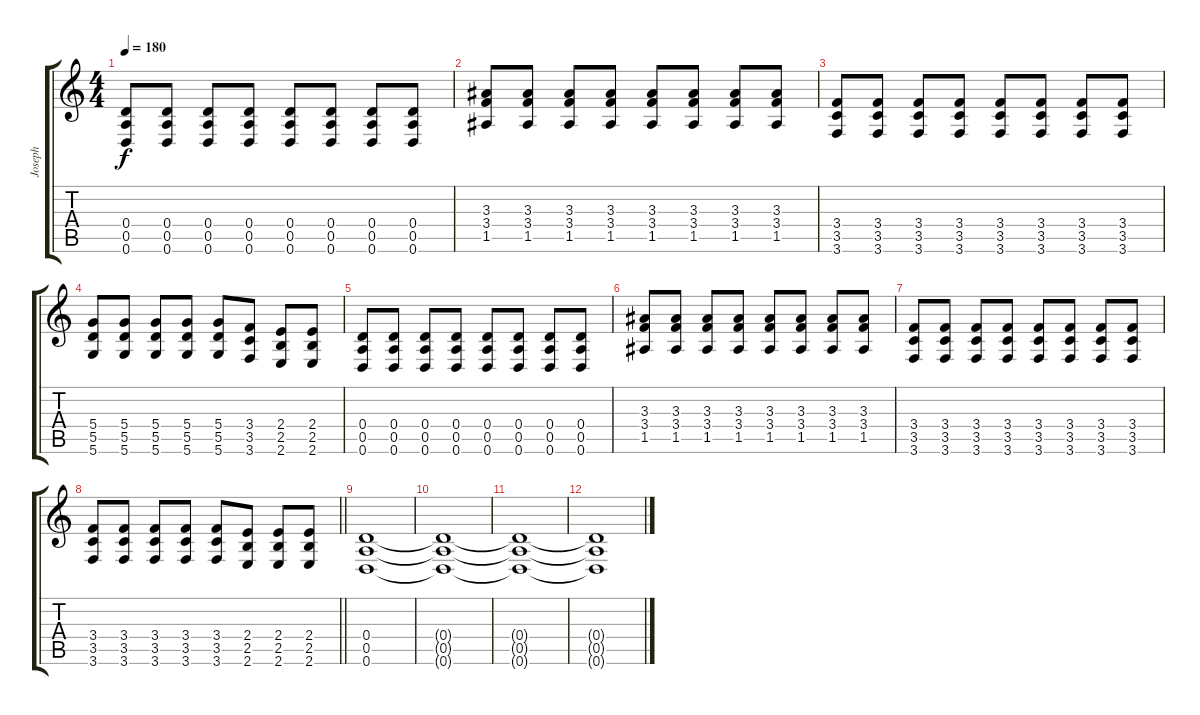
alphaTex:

\track ("Joseph" "Joseph") {instrument distortionguitar}
\staff {score tabs}
\tuning (E4 B3 G3 D3 A2 D2) {hide}
\ts (4 4)
\tempo 180
\clef g2
\ks c
(0.4 0.5 0.6).8{dy f} (0.4 0.5 0.6).8 (0.4 0.5 0.6).8 (0.4 0.5 0.6).8 (0.4 0.5 0.6).8 (0.4 0.5 0.6).8 (0.4 0.5 0.6).8 (0.4 0.5 0.6).8 |
(3.3 3.4 1.5).8 (3.3 3.4 1.5).8 (3.3 3.4 1.5).8 (3.3 3.4 1.5).8 (3.3 3.4 1.5).8 (3.3 3.4 1.5).8 (3.3 3.4 1.5).8 (3.3 3.4 1.5).8 |
(3.4 3.5 3.6).8 (3.4 3.5 3.6).8 (3.4 3.5 3.6).8 (3.4 3.5 3.6).8 (3.4 3.5 3.6).8 (3.4 3.5 3.6).8 (3.4 3.5 3.6).8 (3.4 3.5 3.6).8 |
(5.4 5.5 5.6).8 (5.4 5.5 5.6).8 (5.4 5.5 5.6).8 (5.4 5.5 5.6).8 (5.4 5.5 5.6).8 (3.4 3.5 3.6).8 (2.4 2.5 2.6).8 (2.4 2.5 2.6).8 |
(0.4 0.5 0.6).8 (0.4 0.5 0.6).8 (0.4 0.5 0.6).8 (0.4 0.5 0.6).8 (0.4 0.5 0.6).8 (0.4 0.5 0.6).8 (0.4 0.5 0.6).8 (0.4 0.5 0.6).8 |
(3.3 3.4 1.5).8 (3.3 3.4 1.5).8 (3.3 3.4 1.5).8 (3.3 3.4 1.5).8 (3.3 3.4 1.5).8 (3.3 3.4 1.5).8 (3.3 3.4 1.5).8 (3.3 3.4 1.5).8 |
(3.4 3.5 3.6).8 (3.4 3.5 3.6).8 (3.4 3.5 3.6).8 (3.4 3.5 3.6).8 (3.4 3.5 3.6).8 (3.4 3.5 3.6).8 (3.4 3.5 3.6).8 (3.4 3.5 3.6).8 |
\barLineRight lightlight
(3.4 3.5 3.6).8 (3.4 3.5 3.6).8 (3.4 3.5 3.6).8 (3.4 3.5 3.6).8 (3.4 3.5 3.6).8 (2.4 2.5 2.6).8 (2.4 2.5 2.6).8 (2.4 2.5 2.6).8 |
(0.4 0.5 0.6).1{volume 0} |
(0.4{t} 0.5{t} 0.6{t}).1 |
(0.4{t} 0.5{t} 0.6{t}).1 |
(0.4{t} 0.5{t} 0.6{t}).1
